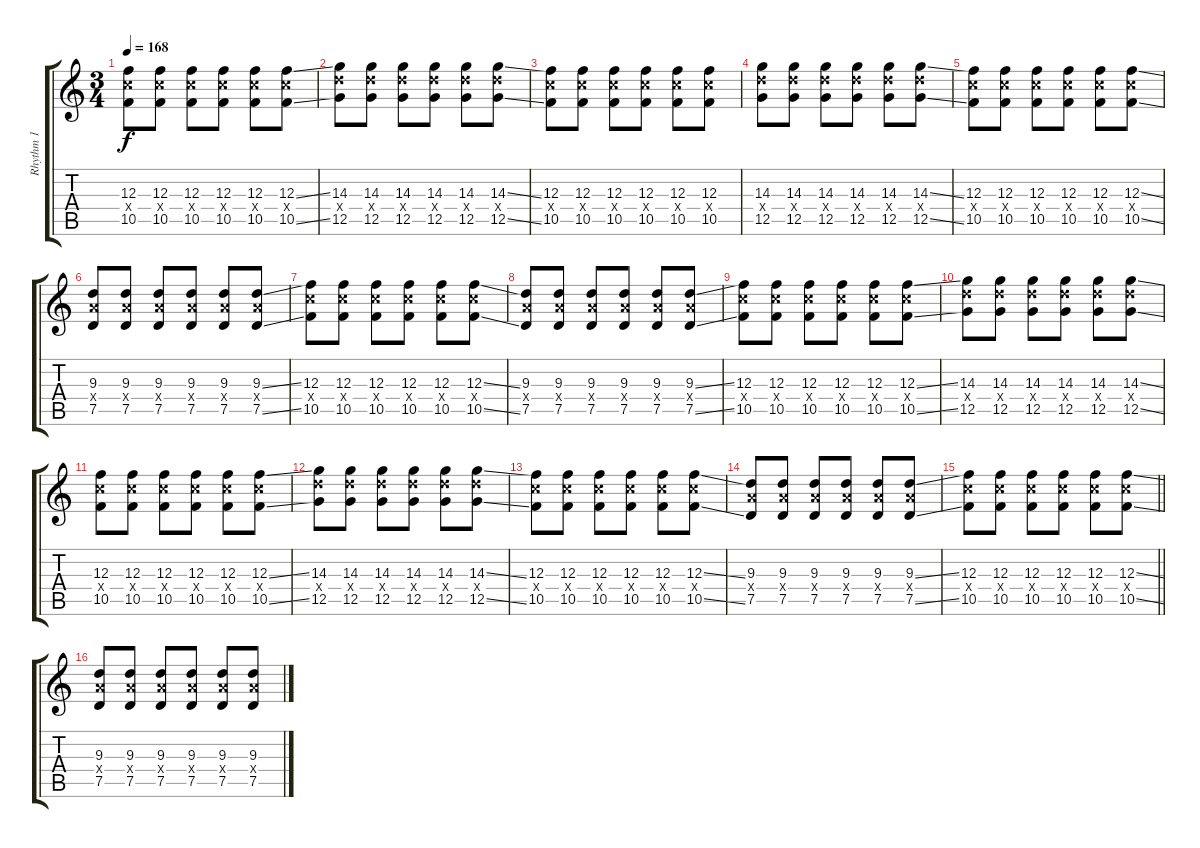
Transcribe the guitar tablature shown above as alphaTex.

\track ("Rhythm 1" "Rhythm 1") {instrument distortionguitar}
\staff {score tabs}
\tuning (D4 A3 F3 C3 G2 C2) {hide}
\ts (3 4)
\tempo 168
\clef g2
\ks c
(12.3 12.4{x} 10.5).8{dy f} (12.3 12.4{x} 10.5).8 (12.3 12.4{x} 10.5).8 (12.3 12.4{x} 10.5).8 (12.3 12.4{x} 10.5).8 (12.3{ss} 12.4{x} 10.5{ss}).8 |
(14.3 14.4{x} 12.5).8 (14.3 14.4{x} 12.5).8 (14.3 14.4{x} 12.5).8 (14.3 14.4{x} 12.5).8 (14.3 14.4{x} 12.5).8 (14.3{ss} 14.4{x} 12.5{ss}).8 |
(12.3 12.4{x} 10.5).8 (12.3 12.4{x} 10.5).8 (12.3 12.4{x} 10.5).8 (12.3 12.4{x} 10.5).8 (12.3 12.4{x} 10.5).8 (12.3 12.4{x} 10.5).8 |
(14.3 14.4{x} 12.5).8 (14.3 14.4{x} 12.5).8 (14.3 14.4{x} 12.5).8 (14.3 14.4{x} 12.5).8 (14.3 14.4{x} 12.5).8 (14.3{ss} 14.4{x} 12.5{ss}).8 |
(12.3 12.4{x} 10.5).8 (12.3 12.4{x} 10.5).8 (12.3 12.4{x} 10.5).8 (12.3 12.4{x} 10.5).8 (12.3 12.4{x} 10.5).8 (12.3{ss} 12.4{x} 10.5{ss}).8 |
(9.3 9.4{x} 7.5).8 (9.3 9.4{x} 7.5).8 (9.3 9.4{x} 7.5).8 (9.3 9.4{x} 7.5).8 (9.3 9.4{x} 7.5).8 (9.3{ss} 9.4{x} 7.5{ss}).8 |
(12.3 12.4{x} 10.5).8 (12.3 12.4{x} 10.5).8 (12.3 12.4{x} 10.5).8 (12.3 12.4{x} 10.5).8 (12.3 12.4{x} 10.5).8 (12.3{ss} 12.4{x} 10.5{ss}).8 |
(9.3 9.4{x} 7.5).8 (9.3 9.4{x} 7.5).8 (9.3 9.4{x} 7.5).8 (9.3 9.4{x} 7.5).8 (9.3 9.4{x} 7.5).8 (9.3{ss} 9.4{x} 7.5{ss}).8 |
(12.3 12.4{x} 10.5).8 (12.3 12.4{x} 10.5).8 (12.3 12.4{x} 10.5).8 (12.3 12.4{x} 10.5).8 (12.3 12.4{x} 10.5).8 (12.3{ss} 12.4{x} 10.5{ss}).8 |
(14.3 14.4{x} 12.5).8 (14.3 14.4{x} 12.5).8 (14.3 14.4{x} 12.5).8 (14.3 14.4{x} 12.5).8 (14.3 14.4{x} 12.5).8 (14.3{ss} 14.4{x} 12.5{ss}).8 |
(12.3 12.4{x} 10.5).8 (12.3 12.4{x} 10.5).8 (12.3 12.4{x} 10.5).8 (12.3 12.4{x} 10.5).8 (12.3 12.4{x} 10.5).8 (12.3{ss} 12.4{x} 10.5{ss}).8 |
(14.3 14.4{x} 12.5).8 (14.3 14.4{x} 12.5).8 (14.3 14.4{x} 12.5).8 (14.3 14.4{x} 12.5).8 (14.3 14.4{x} 12.5).8 (14.3{ss} 14.4{x} 12.5{ss}).8 |
(12.3 12.4{x} 10.5).8 (12.3 12.4{x} 10.5).8 (12.3 12.4{x} 10.5).8 (12.3 12.4{x} 10.5).8 (12.3 12.4{x} 10.5).8 (12.3{ss} 12.4{x} 10.5{ss}).8 |
(9.3 9.4{x} 7.5).8 (9.3 9.4{x} 7.5).8 (9.3 9.4{x} 7.5).8 (9.3 9.4{x} 7.5).8 (9.3 9.4{x} 7.5).8 (9.3{ss} 9.4{x} 7.5{ss}).8 |
\barLineRight lightlight
(12.3 12.4{x} 10.5).8 (12.3 12.4{x} 10.5).8 (12.3 12.4{x} 10.5).8 (12.3 12.4{x} 10.5).8 (12.3 12.4{x} 10.5).8 (12.3{ss} 12.4{x} 10.5{ss}).8 |
(9.3 9.4{x} 7.5).8 (9.3 9.4{x} 7.5).8 (9.3 9.4{x} 7.5).8 (9.3 9.4{x} 7.5).8 (9.3 9.4{x} 7.5).8 (9.3{ss} 9.4{x} 7.5{ss}).8
